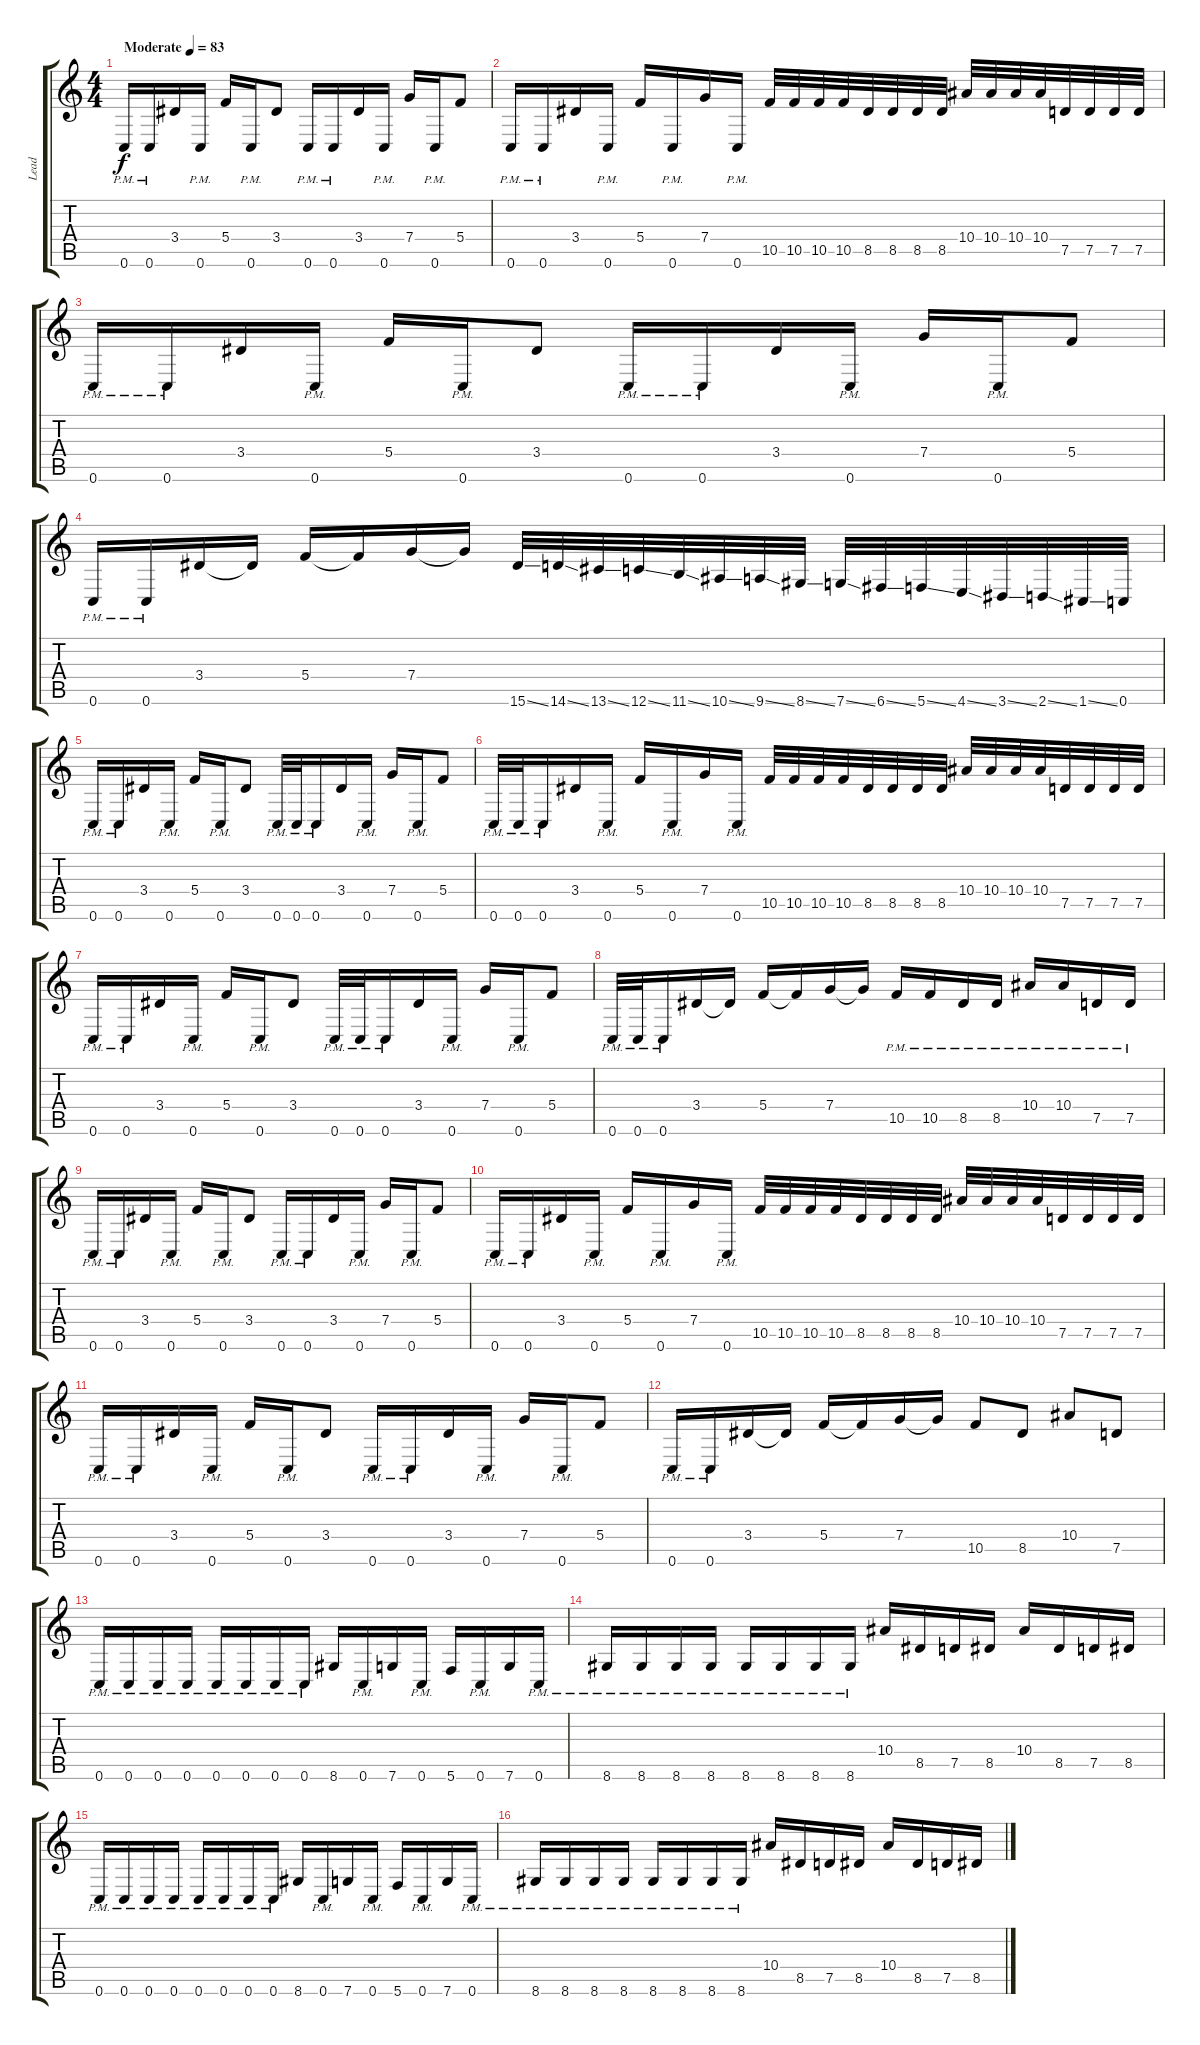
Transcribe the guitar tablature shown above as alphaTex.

\track ("Lead" "Lead") {instrument distortionguitar}
\staff {score tabs}
\tuning (D4 A3 F3 C3 G2 C2) {hide}
\ts (4 4)
\tempo (83 "Moderate")
\clef g2
\ks c
0.6{pm}.16{dy f instrument distortionguitar} 0.6{pm}.16 3.4.16 0.6{pm}.16 5.4.16 0.6{pm}.16 3.4.8 0.6{pm}.16 0.6{pm}.16 3.4.16 0.6{pm}.16 7.4.16 0.6{pm}.16 5.4.8 |
0.6{pm}.16 0.6{pm}.16 3.4.16 0.6{pm}.16 5.4.16 0.6{pm}.16 7.4.16 0.6{pm}.16 10.5.32 10.5.32 10.5.32 10.5.32 8.5.32 8.5.32 8.5.32 8.5.32 10.4.32 10.4.32 10.4.32 10.4.32 7.5.32 7.5.32 7.5.32 7.5.32 |
0.6{pm}.16 0.6{pm}.16 3.4.16 0.6{pm}.16 5.4.16 0.6{pm}.16 3.4.8 0.6{pm}.16 0.6{pm}.16 3.4.16 0.6{pm}.16 7.4.16 0.6{pm}.16 5.4.8 |
0.6{pm}.16 0.6{pm}.16 3.4.16 3.4{t}.16 5.4.16 5.4{t}.16 7.4.16 7.4{t}.16 15.6{ss}.32 14.6{ss}.32 13.6{ss}.32 12.6{ss}.32 11.6{ss}.32 10.6{ss}.32 9.6{ss}.32 8.6{ss}.32 7.6{ss}.32 6.6{ss}.32 5.6{ss}.32 4.6{ss}.32 3.6{ss}.32 2.6{ss}.32 1.6{ss}.32 0.6.32 |
0.6{pm}.16 0.6{pm}.16 3.4.16 0.6{pm}.16 5.4.16 0.6{pm}.16 3.4.8 0.6{pm}.32 0.6{pm}.32 0.6{pm}.16 3.4.16 0.6{pm}.16 7.4.16 0.6{pm}.16 5.4.8 |
0.6{pm}.32 0.6{pm}.32 0.6{pm}.16 3.4.16 0.6{pm}.16 5.4.16 0.6{pm}.16 7.4.16 0.6{pm}.16 10.5.32 10.5.32 10.5.32 10.5.32 8.5.32 8.5.32 8.5.32 8.5.32 10.4.32 10.4.32 10.4.32 10.4.32 7.5.32 7.5.32 7.5.32 7.5.32 |
0.6{pm}.16 0.6{pm}.16 3.4.16 0.6{pm}.16 5.4.16 0.6{pm}.16 3.4.8 0.6{pm}.32 0.6{pm}.32 0.6{pm}.16 3.4.16 0.6{pm}.16 7.4.16 0.6{pm}.16 5.4.8 |
0.6{pm}.32 0.6{pm}.32 0.6{pm}.16 3.4.16 3.4{t}.16 5.4.16 5.4{t}.16 7.4.16 7.4{t}.16 10.5{pm}.16 10.5{pm}.16 8.5{pm}.16 8.5{pm}.16 10.4{pm}.16 10.4{pm}.16 7.5{pm}.16 7.5{pm}.16 |
0.6{pm}.16 0.6{pm}.16 3.4.16 0.6{pm}.16 5.4.16 0.6{pm}.16 3.4.8 0.6{pm}.16 0.6{pm}.16 3.4.16 0.6{pm}.16 7.4.16 0.6{pm}.16 5.4.8 |
0.6{pm}.16 0.6{pm}.16 3.4.16 0.6{pm}.16 5.4.16 0.6{pm}.16 7.4.16 0.6{pm}.16 10.5.32 10.5.32 10.5.32 10.5.32 8.5.32 8.5.32 8.5.32 8.5.32 10.4.32 10.4.32 10.4.32 10.4.32 7.5.32 7.5.32 7.5.32 7.5.32 |
0.6{pm}.16 0.6{pm}.16 3.4.16 0.6{pm}.16 5.4.16 0.6{pm}.16 3.4.8 0.6{pm}.16 0.6{pm}.16 3.4.16 0.6{pm}.16 7.4.16 0.6{pm}.16 5.4.8 |
0.6{pm}.16 0.6{pm}.16 3.4.16 3.4{t}.16 5.4.16 5.4{t}.16 7.4.16 7.4{t}.16 10.5.8 8.5.8 10.4.8 7.5.8 |
0.6{pm}.16 0.6{pm}.16 0.6{pm}.16 0.6{pm}.16 0.6{pm}.16 0.6{pm}.16 0.6{pm}.16 0.6{pm}.16 8.6.16 0.6{pm}.16 7.6.16 0.6{pm}.16 5.6.16 0.6{pm}.16 7.6.16 0.6{pm}.16 |
8.6{pm}.16 8.6{pm}.16 8.6{pm}.16 8.6{pm}.16 8.6{pm}.16 8.6{pm}.16 8.6{pm}.16 8.6{pm}.16 10.4.16 8.5.16 7.5.16 8.5.16 10.4.16 8.5.16 7.5.16 8.5.16 |
0.6{pm}.16 0.6{pm}.16 0.6{pm}.16 0.6{pm}.16 0.6{pm}.16 0.6{pm}.16 0.6{pm}.16 0.6{pm}.16 8.6.16 0.6{pm}.16 7.6.16 0.6{pm}.16 5.6.16 0.6{pm}.16 7.6.16 0.6{pm}.16 |
8.6{pm}.16 8.6{pm}.16 8.6{pm}.16 8.6{pm}.16 8.6{pm}.16 8.6{pm}.16 8.6{pm}.16 8.6{pm}.16 10.4.16 8.5.16 7.5.16 8.5.16 10.4.16 8.5.16 7.5.16 8.5.16
